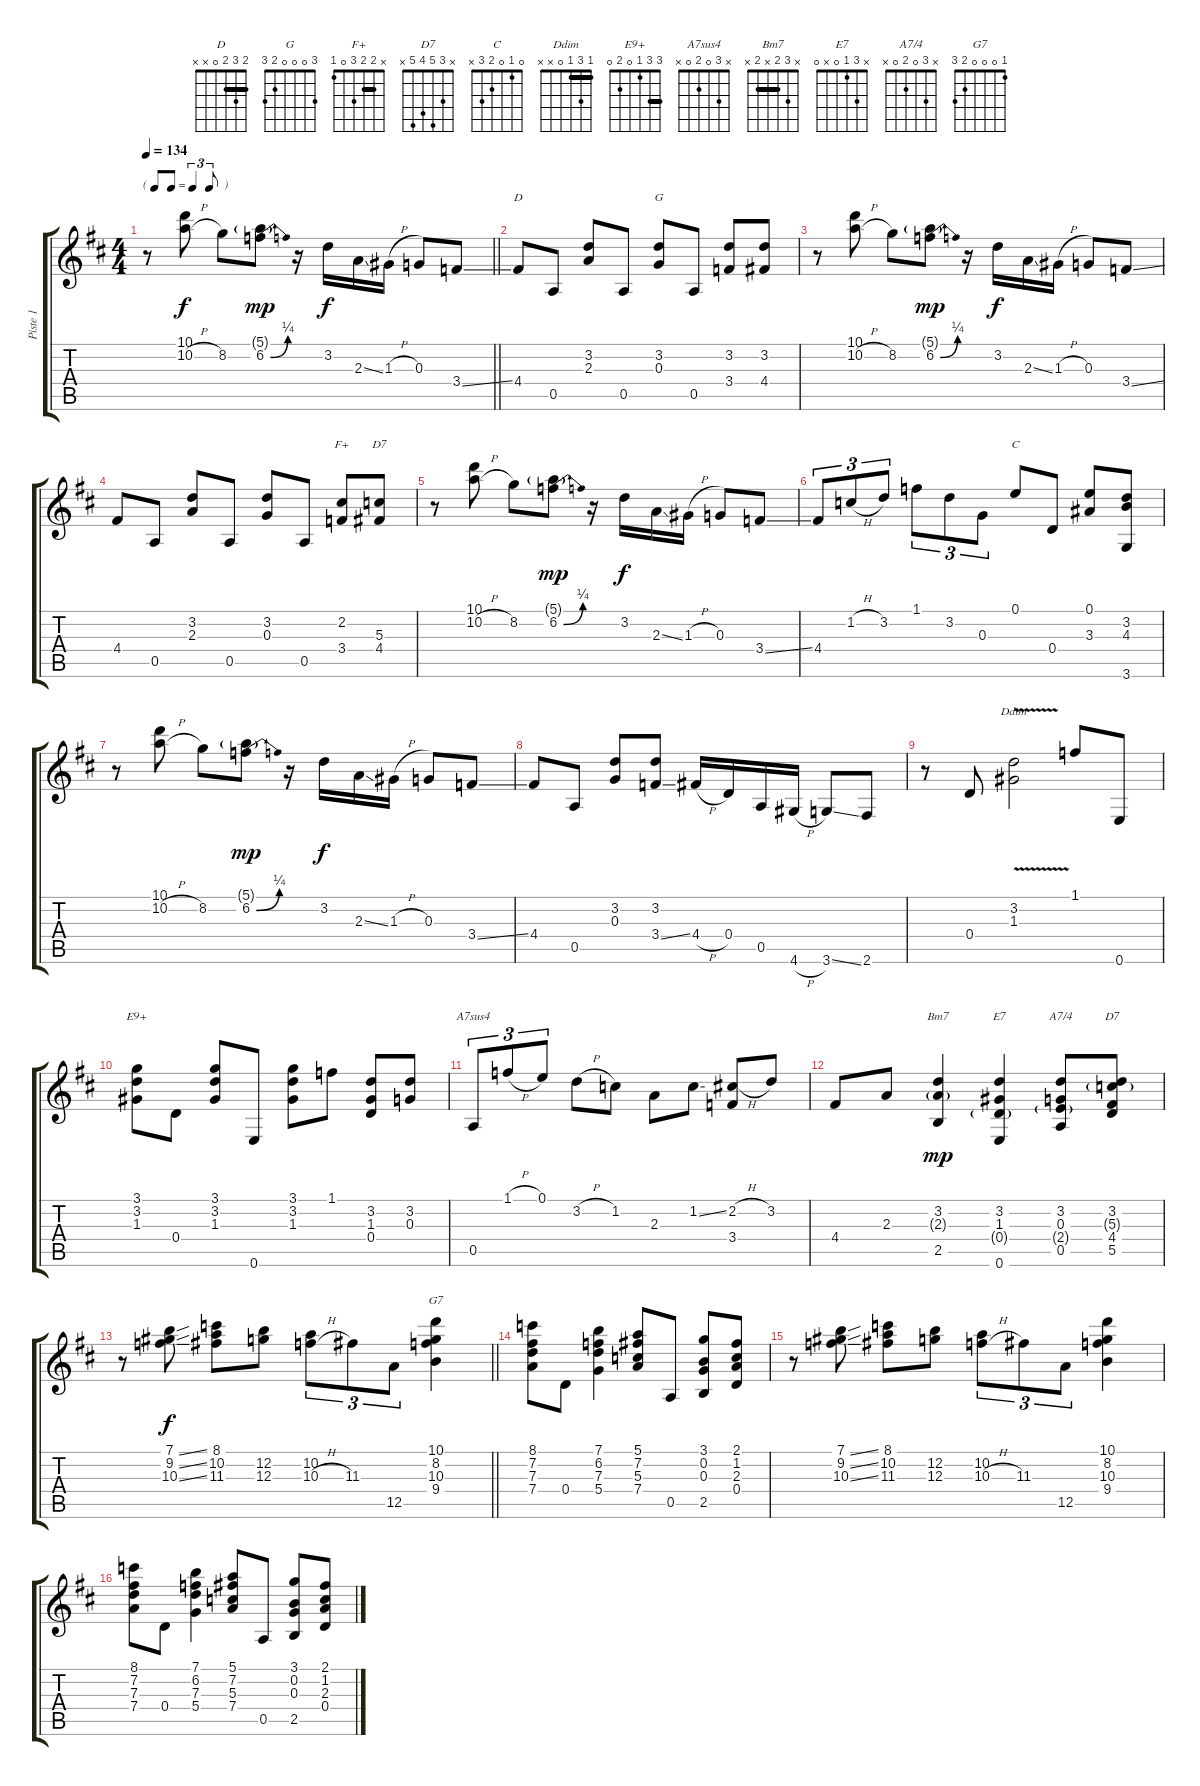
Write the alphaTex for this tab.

\track ("Piste 1" "Piste 1") {instrument electricguitarjazz}
\staff {score tabs}
\tuning (E4 B3 G3 D3 A2 E2) {hide}
\chord ("D" 2 3 2 0 x x) {barre 2}
\chord ("G" 3 0 0 0 2 3)
\chord ("F+" x 2 2 3 0 1) {barre 2}
\chord ("D7" 5 7 5 7 5 x) {firstfret 5 barre 5}
\chord ("C" 0 1 0 2 3 x)
\chord ("Ddim" 1 3 1 0 x x) {barre 1}
\chord ("E9+" 3 3 1 0 2 0) {barre 3}
\chord ("A7sus4" x 3 0 2 0 x)
\chord ("Bm7" x 3 2 x 2 x) {barre 2}
\chord ("E7" x 3 1 0 x 0)
\chord ("A7/4" x 3 0 2 0 x)
\chord ("D7" x 3 5 4 5 x)
\chord ("G7" 1 0 0 0 2 3)
\ts (4 4)
\tf triplet8th
\tempo 134
\clef g2
\barLineRight lightlight
\ks d
r.8{dy f instrument electricguitarjazz} (10.1 10.2{h}).8 8.2.8 (5.1{g} 6.2{be (bend 0 0 60 1)}).8{dy mp} r.16 3.2.16{dy f} 2.3{ss}.16 1.3{h}.16 0.3.8 3.4{ss}.8 |
4.4.8{ch "D"} 0.5.8 (3.2 2.3).8 0.5.8 (3.2 0.3).8{ch "G"} 0.5.8 (3.2 3.4).8 (3.2 4.4).8 |
r.8 (10.1 10.2{h}).8 8.2.8 (5.1{g} 6.2{be (bend 0 0 60 1)}).8{dy mp} r.16 3.2.16{dy f} 2.3{ss}.16 1.3{h}.16 0.3.8 3.4{ss}.8 |
4.4.8 0.5.8 (3.2 2.3).8 0.5.8 (3.2 0.3).8 0.5.8 (2.2 3.4).8{ch "F+"} (5.3 4.4).8{ch "D7"} |
r.8 (10.1 10.2{h}).8 8.2.8 (5.1{g} 6.2{be (bend 0 0 60 1)}).8{dy mp} r.16 3.2.16{dy f} 2.3{ss}.16 1.3{h}.16 0.3.8 3.4{ss}.8 |
4.4.8{tu (3 2)} 1.2{h}.8{tu (3 2)} 3.2.8{tu (3 2)} 1.1.8{tu (3 2)} 3.2.8{tu (3 2)} 0.3.8{tu (3 2)} 0.1.8{ch "C"} 0.4.8 (0.1 3.3).8 (3.2 4.3 3.6).8 |
r.8 (10.1 10.2{h}).8 8.2.8 (5.1{g} 6.2{be (bend 0 0 60 1)}).8{dy mp} r.16 3.2.16{dy f} 2.3{ss}.16 1.3{h}.16 0.3.8 3.4{ss}.8 |
4.4.8 0.5.8 (3.2 0.3).8 (3.2 3.4{ss}).8 4.4{h}.16 0.4.16 0.5.16 4.6{h}.16 3.6{ss}.8 2.6.8 |
r.8 0.4.8 (3.2{v} 1.3).2{ch "Ddim"} 1.1.8 0.6.8 |
(3.1 3.2 1.3).8{ch "E9+"} 0.4.8 (3.1 3.2 1.3).8 0.6.8 (3.1 3.2 1.3).8 1.1.8 (3.2 1.3 0.4).8 (3.2 0.3).8 |
0.5.8{tu (3 2) ch "A7sus4"} 1.1{h}.8{tu (3 2)} 0.1.8{tu (3 2)} 3.2{h}.8 1.2.8 2.3.8 1.2{ss}.8 (2.2{h} 3.4).8 3.2.8 |
4.4.8 2.3.8 (3.2 2.3{g} 2.5).4{ch "Bm7" dy mp} (3.2 1.3 0.4{g} 0.6).4{ch "E7"} (3.2 0.3 2.4{g} 0.5).8{ch "A7/4"} (3.2 5.3{g} 4.4 5.5).8{ch "D7"} |
\barLineRight lightlight
r.8 (7.1{ss} 9.2{ss} 10.3{ss}).8{dy f} (8.1 10.2 11.3).8 (12.2 12.3).8 (10.2 10.3{h}).8{tu (3 2)} 11.3.8{tu (3 2)} 12.5.8{tu (3 2)} (10.1 8.2 10.3 9.4).4{ch "G7"} |
(8.1 7.2 7.3 7.4).8 0.4.8 (7.1 6.2 7.3 5.4).4 (5.1 7.2 5.3 7.4).8 0.5.8 (3.1 0.2 0.3 2.5).8 (2.1 1.2 2.3 0.4).8 |
r.8 (7.1{ss} 9.2{ss} 10.3{ss}).8 (8.1 10.2 11.3).8 (12.2 12.3).8 (10.2 10.3{h}).8{tu (3 2)} 11.3.8{tu (3 2)} 12.5.8{tu (3 2)} (10.1 8.2 10.3 9.4).4 |
(8.1 7.2 7.3 7.4).8 0.4.8 (7.1 6.2 7.3 5.4).4 (5.1 7.2 5.3 7.4).8 0.5.8 (3.1 0.2 0.3 2.5).8 (2.1 1.2 2.3 0.4).8
